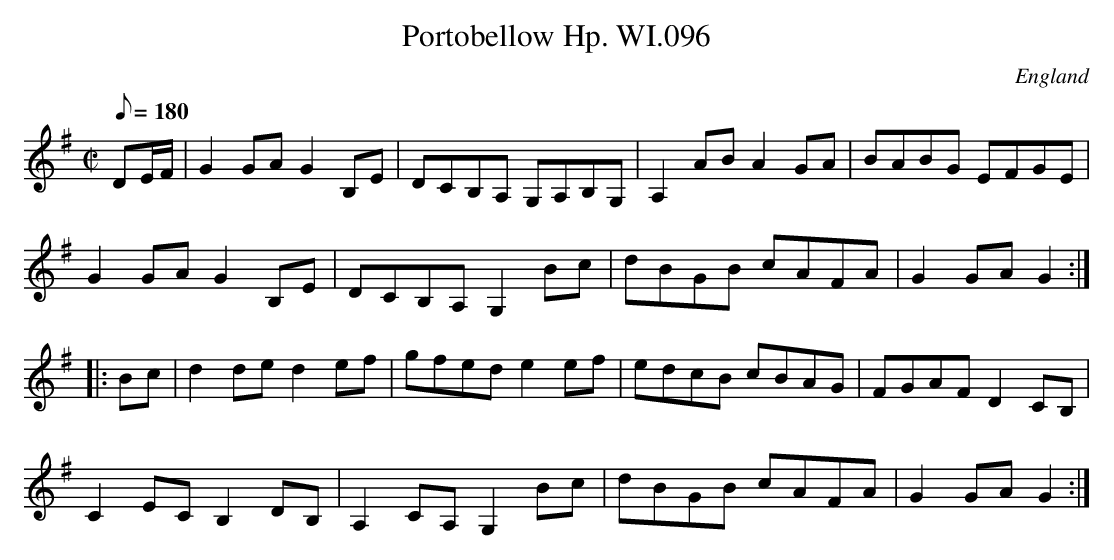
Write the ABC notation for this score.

X:1
T:Portobellow Hp. WI.096
M:C|
Q:180
O:England
K:G
DE/F/|G2GA G2B,E|DCB,A, G,A,B,G,|A,2AB A2GA|BABG EFGE|!
G2GA G2B,E|DCB,A, G,2Bc|dBGB cAFA|G2GA G2:|!
|:Bc|d2de d2ef|gfed e2ef|edcB cBAG|FGAF D2CB,|!
C2EC B,2DB,|A,2CA, G,2Bc|dBGB cAFA|G2GA G2:|]
